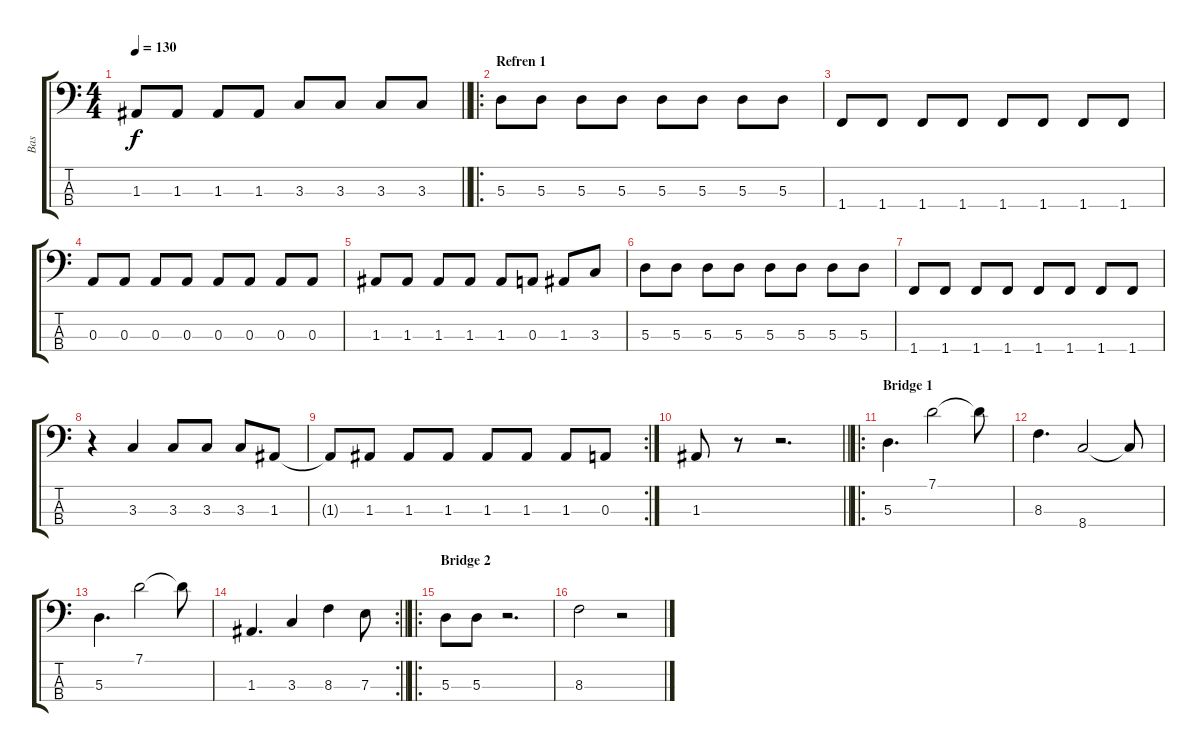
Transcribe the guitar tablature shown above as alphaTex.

\track ("Bas" "Bas") {instrument electricbassfinger}
\staff {score tabs}
\tuning (G2 D2 A1 E1) {hide}
\ts (4 4)
\tempo 130
\clef f4
\barLineRight lightlight
\ks c
1.3.8{dy f} 1.3.8 1.3.8 1.3.8 3.3.8 3.3.8 3.3.8 3.3.8 |
\ro
\section ("" "Refren 1")
5.3.8 5.3.8 5.3.8 5.3.8 5.3.8 5.3.8 5.3.8 5.3.8 |
1.4.8 1.4.8 1.4.8 1.4.8 1.4.8 1.4.8 1.4.8 1.4.8 |
0.3.8 0.3.8 0.3.8 0.3.8 0.3.8 0.3.8 0.3.8 0.3.8 |
1.3.8 1.3.8 1.3.8 1.3.8 1.3.8 0.3.8 1.3.8 3.3.8 |
5.3.8 5.3.8 5.3.8 5.3.8 5.3.8 5.3.8 5.3.8 5.3.8 |
1.4.8 1.4.8 1.4.8 1.4.8 1.4.8 1.4.8 1.4.8 1.4.8 |
r.4 3.3.4 3.3.8 3.3.8 3.3.8 1.3.8 |
\rc 2
1.3{t}.8 1.3.8 1.3.8 1.3.8 1.3.8 1.3.8 1.3.8 0.3.8 |
\barLineRight lightlight
1.3.8 r.8 r.2{d} |
\ro
\section ("" "Bridge 1")
5.3.4{d} 7.1.2 7.1{t}.8 |
8.3.4{d} 8.4.2 8.4{t}.8 |
5.3.4{d} 7.1.2 7.1{t}.8 |
\rc 2
\barLineRight lightlight
1.3.4{d} 3.3.4 8.3.4 7.3.8 |
\ro
\section ("" "Bridge 2")
5.3.8 5.3.8 r.2{d} |
8.3.2 r.2
